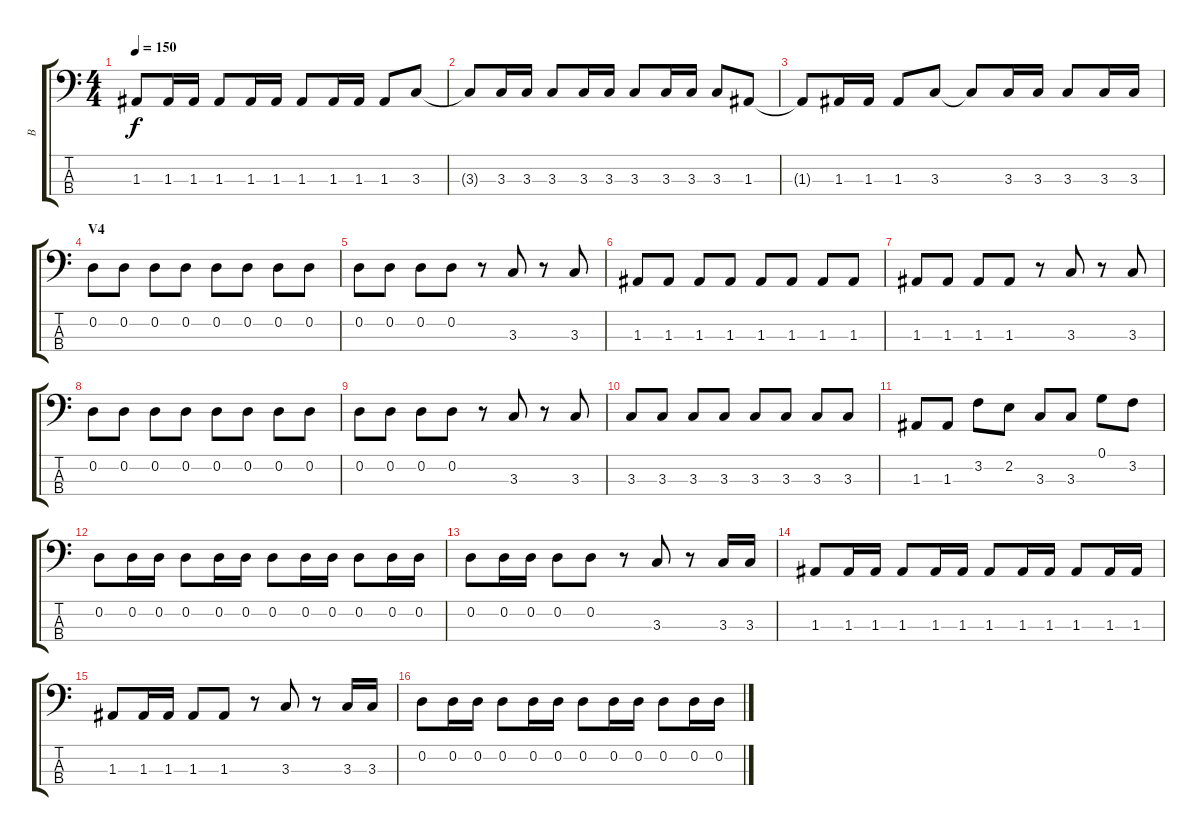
\track ("B" "B") {instrument electricbassfinger}
\staff {score tabs}
\tuning (G2 D2 A1 E1) {hide}
\ts (4 4)
\tempo 150
\clef f4
\ks c
1.3{t}.8{dy f} 1.3.16 1.3.16 1.3.8 1.3.16 1.3.16 1.3.8 1.3.16 1.3.16 1.3.8 3.3.8 |
3.3{t}.8 3.3.16 3.3.16 3.3.8 3.3.16 3.3.16 3.3.8 3.3.16 3.3.16 3.3.8 1.3.8 |
1.3{t}.8 1.3.16 1.3.16 1.3.8 3.3.8 3.3{t}.8 3.3.16 3.3.16 3.3.8 3.3.16 3.3.16 |
\section ("" "V4")
0.2.8 0.2.8 0.2.8 0.2.8 0.2.8 0.2.8 0.2.8 0.2.8 |
0.2.8 0.2.8 0.2.8 0.2.8 r.8 3.3.8 r.8 3.3.8 |
1.3.8 1.3.8 1.3.8 1.3.8 1.3.8 1.3.8 1.3.8 1.3.8 |
1.3.8 1.3.8 1.3.8 1.3.8 r.8 3.3.8 r.8 3.3.8 |
0.2.8 0.2.8 0.2.8 0.2.8 0.2.8 0.2.8 0.2.8 0.2.8 |
0.2.8 0.2.8 0.2.8 0.2.8 r.8 3.3.8 r.8 3.3.8 |
3.3.8 3.3.8 3.3.8 3.3.8 3.3.8 3.3.8 3.3.8 3.3.8 |
1.3.8 1.3.8 3.2.8 2.2.8 3.3.8 3.3.8 0.1.8 3.2.8 |
\section ("" "")
0.2.8 0.2.16 0.2.16 0.2.8 0.2.16 0.2.16 0.2.8 0.2.16 0.2.16 0.2.8 0.2.16 0.2.16 |
0.2.8 0.2.16 0.2.16 0.2.8 0.2.8 r.8 3.3.8 r.8 3.3.16 3.3.16 |
1.3.8 1.3.16 1.3.16 1.3.8 1.3.16 1.3.16 1.3.8 1.3.16 1.3.16 1.3.8 1.3.16 1.3.16 |
1.3.8 1.3.16 1.3.16 1.3.8 1.3.8 r.8 3.3.8 r.8 3.3.16 3.3.16 |
0.2.8 0.2.16 0.2.16 0.2.8 0.2.16 0.2.16 0.2.8 0.2.16 0.2.16 0.2.8 0.2.16 0.2.16
